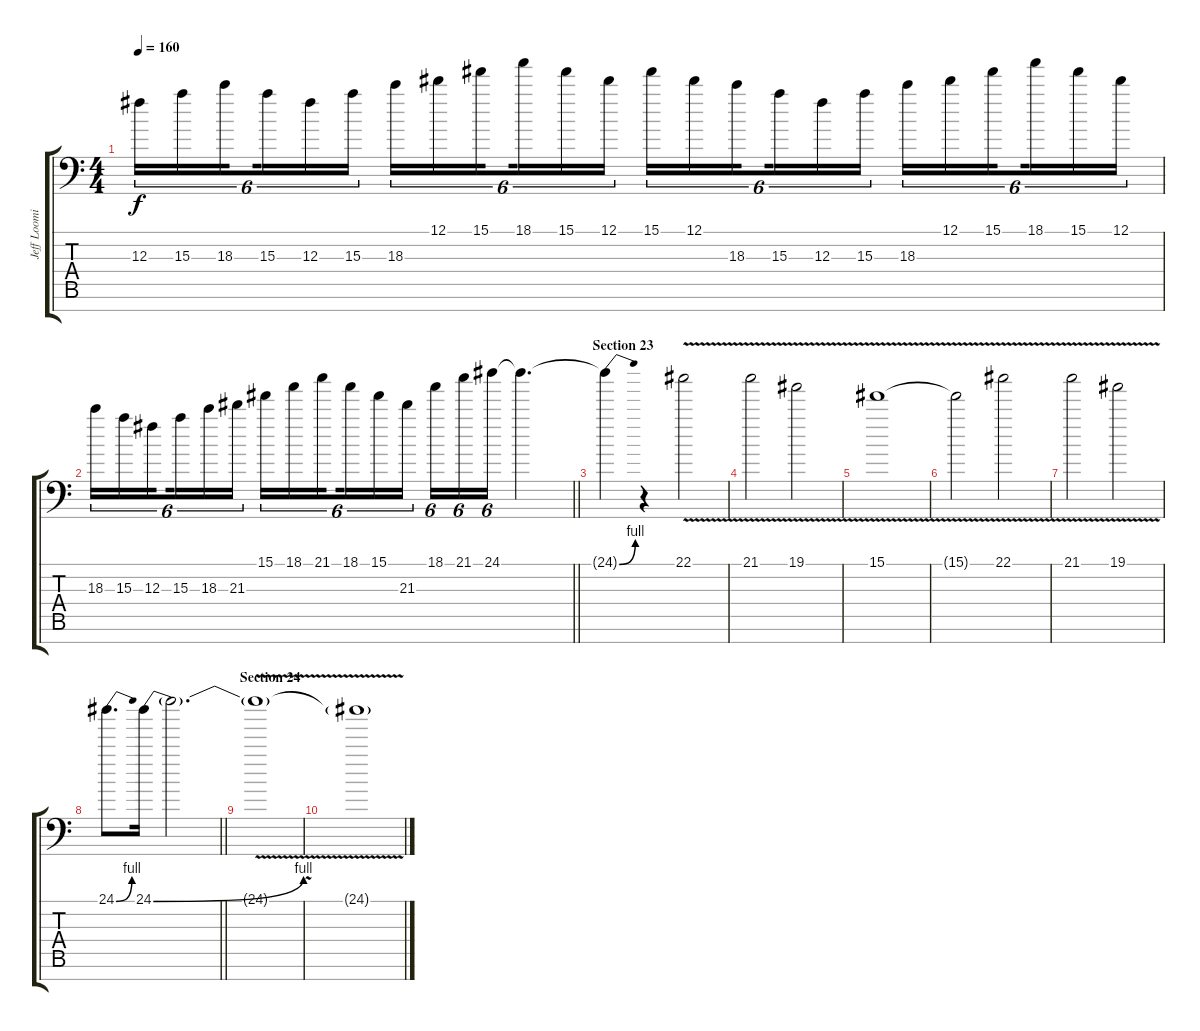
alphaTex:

\track ("Jeff Loomis - lead guitar 1" "Jeff Loomi") {instrument distortionguitar}
\staff {score tabs}
\tuning (Eb4 Bb3 Gb3 Db3 Ab2 Eb2 Bb1) {hide}
\ts (4 4)
\tempo 160
\clef f4
\ks c
12.3.16{tu (6 4) dy f} 15.3.16{tu (6 4)} 18.3.16{tu (6 4) beam splitsecondary} 15.3.16{tu (6 4)} 12.3.16{tu (6 4)} 15.3.16{tu (6 4)} 18.3.16{tu (6 4)} 12.1.16{tu (6 4)} 15.1.16{tu (6 4) beam splitsecondary} 18.1.16{tu (6 4)} 15.1.16{tu (6 4)} 12.1.16{tu (6 4)} 15.1.16{tu (6 4)} 12.1.16{tu (6 4)} 18.3.16{tu (6 4) beam splitsecondary} 15.3.16{tu (6 4)} 12.3.16{tu (6 4)} 15.3.16{tu (6 4)} 18.3.16{tu (6 4)} 12.1.16{tu (6 4)} 15.1.16{tu (6 4) beam splitsecondary} 18.1.16{tu (6 4)} 15.1.16{tu (6 4)} 12.1.16{tu (6 4)} |
\barLineRight lightlight
18.3.16{tu (6 4)} 15.3.16{tu (6 4)} 12.3.16{tu (6 4) beam splitsecondary} 15.3.16{tu (6 4)} 18.3.16{tu (6 4)} 21.3.16{tu (6 4)} 15.1.16{tu (6 4)} 18.1.16{tu (6 4)} 21.1.16{tu (6 4) beam splitsecondary} 18.1.16{tu (6 4)} 15.1.16{tu (6 4)} 21.3.16{tu (6 4)} 18.1.16{tu (6 4)} 21.1.16{tu (6 4)} 24.1.16{tu (6 4)} 24.1{t}.4{d} |
\section ("" "Section 23")
24.1{be (bend 0 0 60 4) t}.4 r.4 22.1{v}.2 |
21.1{v}.2 19.1{v}.2 |
15.1{v}.1 |
15.1{t}.2 22.1{v}.2 |
21.1{v}.2 19.1{v}.2 |
\barLineRight lightlight
24.1{be (bend 0 0 60 4)}.8{d} 24.1{be (bend 0 0 60 4)}.16 24.1{t}.2{d} |
\section ("" "Section 24")
24.1{v t}.1 |
24.1{t}.1
